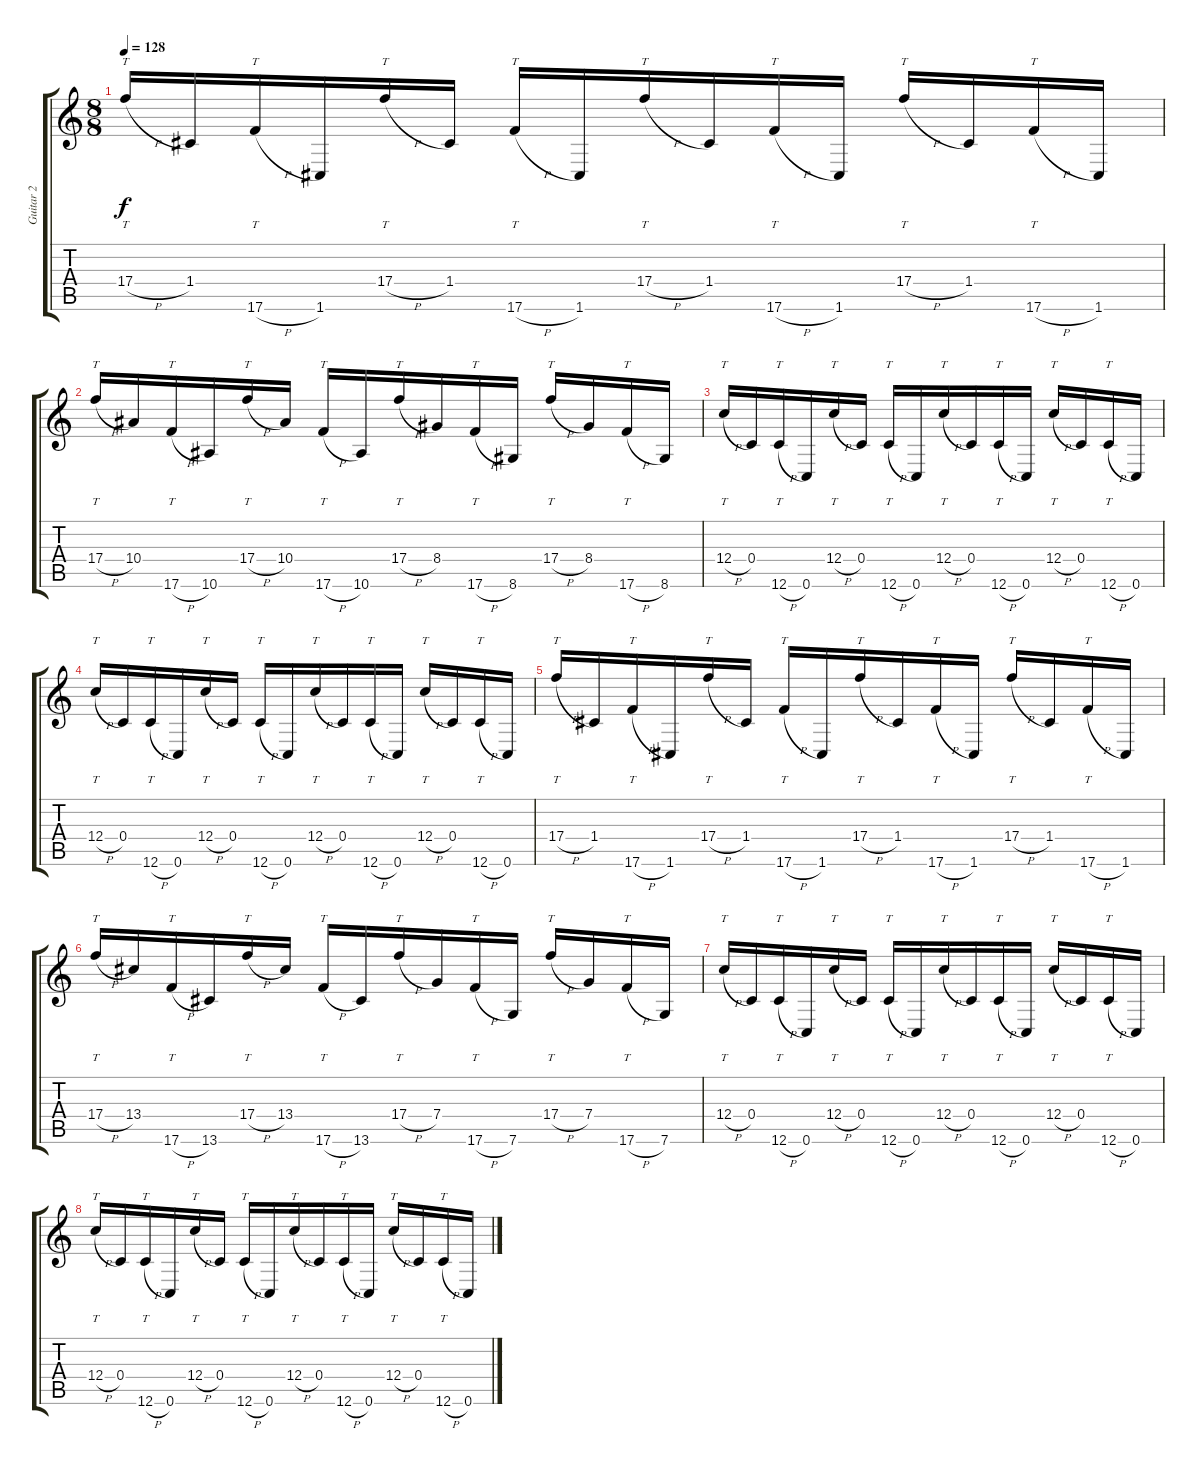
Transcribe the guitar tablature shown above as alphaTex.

\track ("Guitar 2" "Guitar 2") {instrument electricguitarjazz}
\staff {score tabs}
\tuning (D4 A3 F3 C3 G2 C2) {hide}
\ts (8 8)
\tempo 128
\clef g2
\ks c
17.4{h}.16{tt dy f} 1.4.16 17.6{h}.16{tt} 1.6.16 17.4{h}.16{tt} 1.4.16 17.6{h}.16{tt} 1.6.16 17.4{h}.16{tt} 1.4.16 17.6{h}.16{tt} 1.6.16 17.4{h}.16{tt} 1.4.16 17.6{h}.16{tt} 1.6.16 |
17.4{h}.16{tt} 10.4.16 17.6{h}.16{tt} 10.6.16 17.4{h}.16{tt} 10.4.16 17.6{h}.16{tt} 10.6.16 17.4{h}.16{tt} 8.4.16 17.6{h}.16{tt} 8.6.16 17.4{h}.16{tt} 8.4.16 17.6{h}.16{tt} 8.6.16 |
12.4{h}.16{tt} 0.4.16 12.6{h}.16{tt} 0.6.16 12.4{h}.16{tt} 0.4.16 12.6{h}.16{tt} 0.6.16 12.4{h}.16{tt} 0.4.16 12.6{h}.16{tt} 0.6.16 12.4{h}.16{tt} 0.4.16 12.6{h}.16{tt} 0.6.16 |
12.4{h}.16{tt} 0.4.16 12.6{h}.16{tt} 0.6.16 12.4{h}.16{tt} 0.4.16 12.6{h}.16{tt} 0.6.16 12.4{h}.16{tt} 0.4.16 12.6{h}.16{tt} 0.6.16 12.4{h}.16{tt} 0.4.16 12.6{h}.16{tt} 0.6.16 |
17.4{h}.16{tt} 1.4.16 17.6{h}.16{tt} 1.6.16 17.4{h}.16{tt} 1.4.16 17.6{h}.16{tt} 1.6.16 17.4{h}.16{tt} 1.4.16 17.6{h}.16{tt} 1.6.16 17.4{h}.16{tt} 1.4.16 17.6{h}.16{tt} 1.6.16 |
17.4{h}.16{tt} 13.4.16 17.6{h}.16{tt} 13.6.16 17.4{h}.16{tt} 13.4.16 17.6{h}.16{tt} 13.6.16 17.4{h}.16{tt} 7.4.16 17.6{h}.16{tt} 7.6.16 17.4{h}.16{tt} 7.4.16 17.6{h}.16{tt} 7.6.16 |
12.4{h}.16{tt} 0.4.16 12.6{h}.16{tt} 0.6.16 12.4{h}.16{tt} 0.4.16 12.6{h}.16{tt} 0.6.16 12.4{h}.16{tt} 0.4.16 12.6{h}.16{tt} 0.6.16 12.4{h}.16{tt} 0.4.16 12.6{h}.16{tt} 0.6.16 |
12.4{h}.16{tt} 0.4.16 12.6{h}.16{tt} 0.6.16 12.4{h}.16{tt} 0.4.16 12.6{h}.16{tt} 0.6.16 12.4{h}.16{tt} 0.4.16 12.6{h}.16{tt} 0.6.16 12.4{h}.16{tt} 0.4.16 12.6{h}.16{tt} 0.6.16
